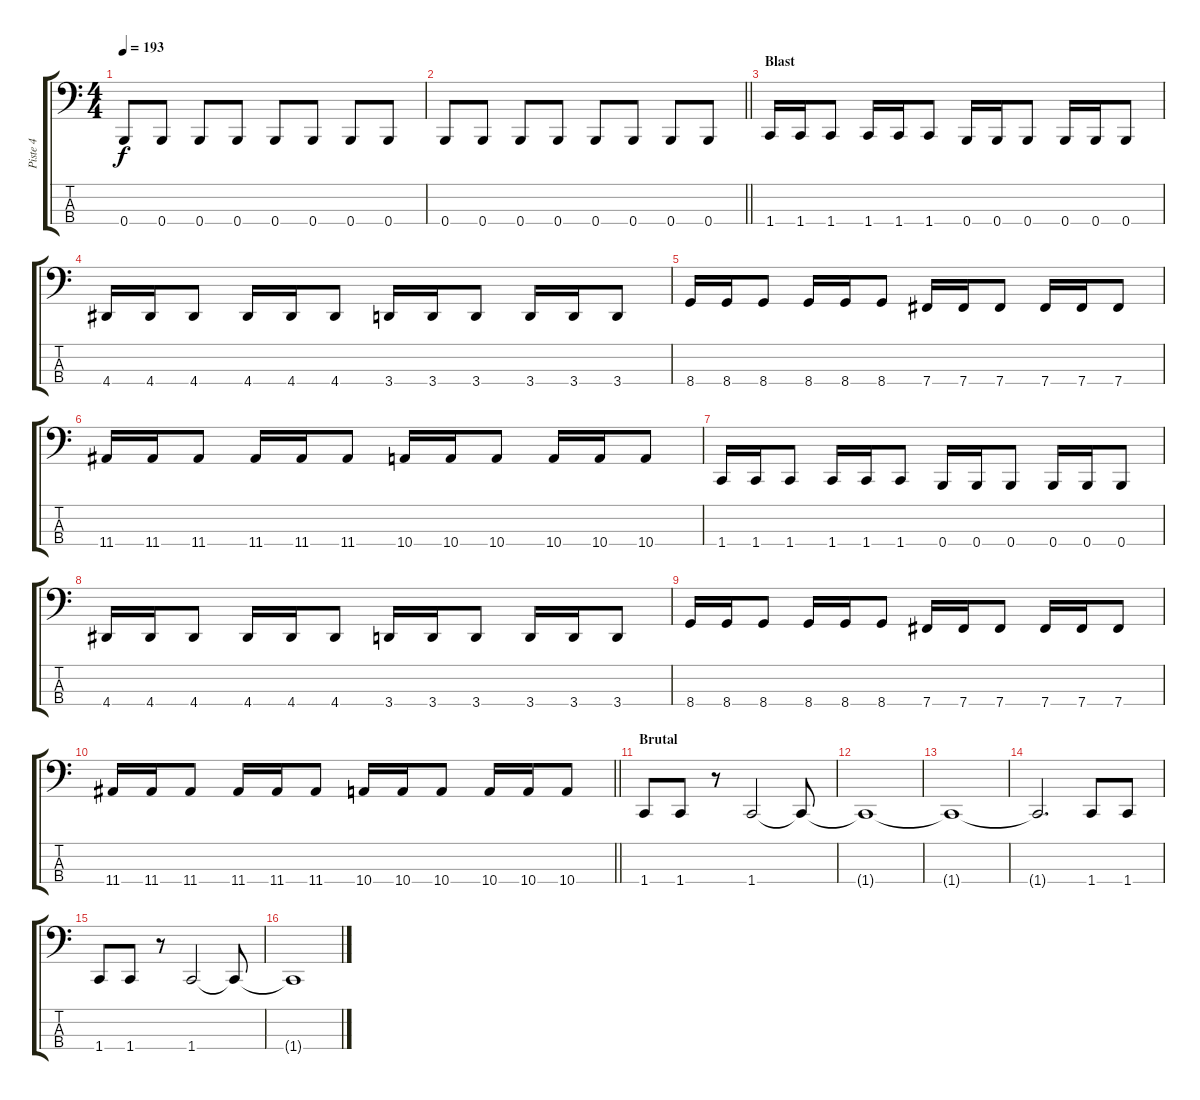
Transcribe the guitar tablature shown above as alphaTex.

\track ("Piste 4" "Piste 4") {instrument electricbassfinger}
\staff {score tabs}
\tuning (E2 B1 Gb1 B0) {hide}
\ts (4 4)
\tempo 193
\clef f4
\ks c
0.4.8{dy f} 0.4.8 0.4.8 0.4.8 0.4.8 0.4.8 0.4.8 0.4.8 |
\barLineRight lightlight
0.4.8 0.4.8 0.4.8 0.4.8 0.4.8 0.4.8 0.4.8 0.4.8 |
\section ("" "Blast")
1.4.16 1.4.16 1.4.8 1.4.16 1.4.16 1.4.8 0.4.16 0.4.16 0.4.8 0.4.16 0.4.16 0.4.8 |
4.4.16 4.4.16 4.4.8 4.4.16 4.4.16 4.4.8 3.4.16 3.4.16 3.4.8 3.4.16 3.4.16 3.4.8 |
8.4.16 8.4.16 8.4.8 8.4.16 8.4.16 8.4.8 7.4.16 7.4.16 7.4.8 7.4.16 7.4.16 7.4.8 |
11.4.16 11.4.16 11.4.8 11.4.16 11.4.16 11.4.8 10.4.16 10.4.16 10.4.8 10.4.16 10.4.16 10.4.8 |
1.4.16 1.4.16 1.4.8 1.4.16 1.4.16 1.4.8 0.4.16 0.4.16 0.4.8 0.4.16 0.4.16 0.4.8 |
4.4.16 4.4.16 4.4.8 4.4.16 4.4.16 4.4.8 3.4.16 3.4.16 3.4.8 3.4.16 3.4.16 3.4.8 |
8.4.16 8.4.16 8.4.8 8.4.16 8.4.16 8.4.8 7.4.16 7.4.16 7.4.8 7.4.16 7.4.16 7.4.8 |
\barLineRight lightlight
11.4.16 11.4.16 11.4.8 11.4.16 11.4.16 11.4.8 10.4.16 10.4.16 10.4.8 10.4.16 10.4.16 10.4.8 |
\section ("" "Brutal")
1.4.8 1.4.8 r.8 1.4.2 1.4{t}.8 |
1.4{t}.1 |
1.4{t}.1 |
1.4{t}.2{d} 1.4.8 1.4.8 |
1.4.8 1.4.8 r.8 1.4.2 1.4{t}.8 |
1.4{t}.1
